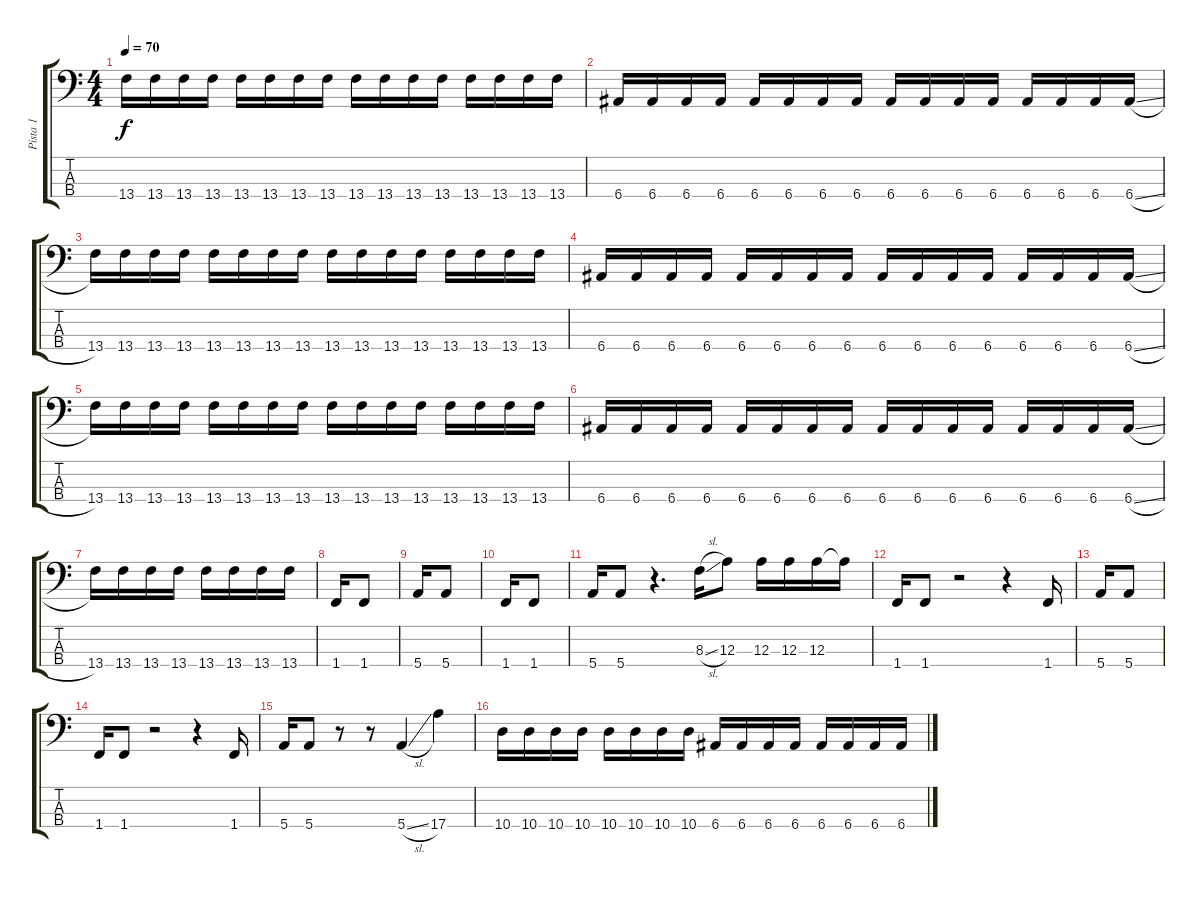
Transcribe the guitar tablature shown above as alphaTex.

\track ("Pista 1" "Pista 1") {instrument electricbassfinger}
\staff {score tabs}
\tuning (G2 D2 A1 E1) {hide}
\ts (4 4)
\tempo 70
\clef f4
\ks c
13.4.16{dy f} 13.4.16 13.4.16 13.4.16 13.4.16 13.4.16 13.4.16 13.4.16 13.4.16 13.4.16 13.4.16 13.4.16 13.4.16 13.4.16 13.4.16 13.4.16 |
6.4.16 6.4.16 6.4.16 6.4.16 6.4.16 6.4.16 6.4.16 6.4.16 6.4.16 6.4.16 6.4.16 6.4.16 6.4.16 6.4.16 6.4.16 6.4{sl}.16 |
13.4.16 13.4.16 13.4.16 13.4.16 13.4.16 13.4.16 13.4.16 13.4.16 13.4.16 13.4.16 13.4.16 13.4.16 13.4.16 13.4.16 13.4.16 13.4.16 |
6.4.16 6.4.16 6.4.16 6.4.16 6.4.16 6.4.16 6.4.16 6.4.16 6.4.16 6.4.16 6.4.16 6.4.16 6.4.16 6.4.16 6.4.16 6.4{sl}.16 |
13.4.16 13.4.16 13.4.16 13.4.16 13.4.16 13.4.16 13.4.16 13.4.16 13.4.16 13.4.16 13.4.16 13.4.16 13.4.16 13.4.16 13.4.16 13.4.16 |
6.4.16 6.4.16 6.4.16 6.4.16 6.4.16 6.4.16 6.4.16 6.4.16 6.4.16 6.4.16 6.4.16 6.4.16 6.4.16 6.4.16 6.4.16 6.4{sl}.16 |
13.4.16 13.4.16 13.4.16 13.4.16 13.4.16 13.4.16 13.4.16 13.4.16 |
1.4.16 1.4.8 |
5.4.16 5.4.8 |
1.4.16 1.4.8 |
5.4.16 5.4.8 r.4{d} 8.3{sl}.16 12.3.8 12.3.16 12.3.16 12.3.16 12.3{t}.16 |
1.4.16 1.4.8 r.2 r.4 1.4.16 |
5.4.16 5.4.8 |
1.4.16 1.4.8 r.2 r.4 1.4.16 |
5.4.16 5.4.8 r.8 r.8 5.4{sl}.4 17.4.4 |
10.4.16 10.4.16 10.4.16 10.4.16 10.4.16 10.4.16 10.4.16 10.4.16 6.4.16 6.4.16 6.4.16 6.4.16 6.4.16 6.4.16 6.4.16 6.4.16
